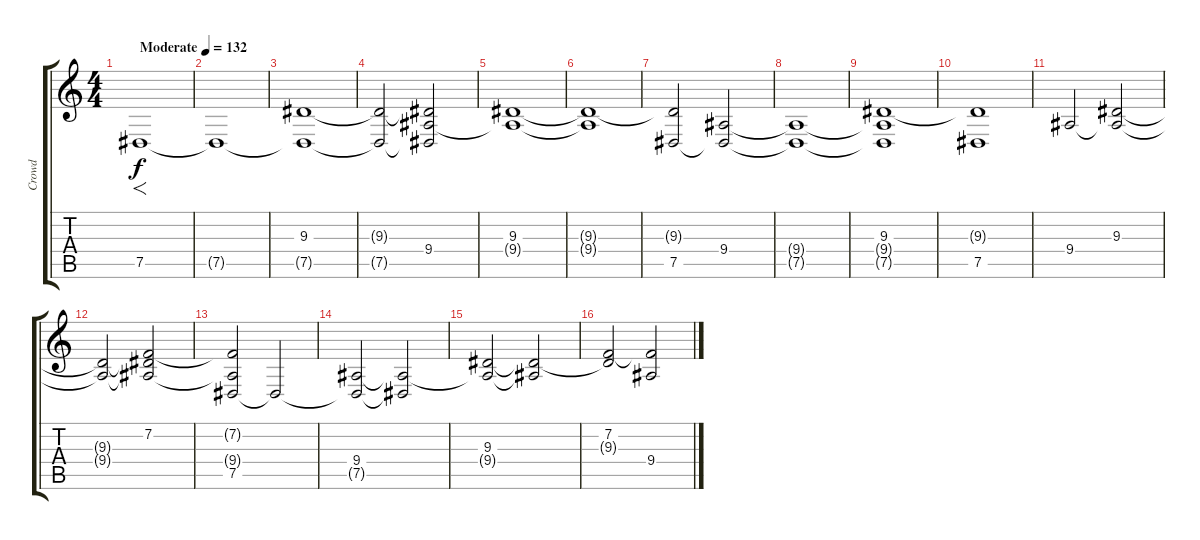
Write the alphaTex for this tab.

\track ("Crowd" "Crowd") {instrument applause}
\staff {score tabs}
\tuning (Eb4 Bb3 Gb3 Db3 Ab2 Eb2) {hide}
\ts (4 4)
\tempo (132 "Moderate")
\clef g2
\ks c
7.5.1{f dy f instrument applause} |
7.5{t}.1 |
(9.3 7.5{t}).1 |
(9.3{t} 7.5{t}).2 (9.3{t} 9.4 7.5{t}).2 |
(9.3 9.4{t}).1 |
(9.3{t} 9.4{t}).1 |
(9.3{t} 7.5).2 (9.4 7.5{t}).2 |
(9.4{t} 7.5{t}).1 |
(9.3 9.4{t} 7.5{t}).1 |
(9.3{t} 7.5).1 |
9.4.2 (9.3 9.4{t}).2 |
(9.3{t} 9.4{t}).2 (7.2 9.3{t} 9.4{t}).2 |
(7.2{t} 9.4{t} 7.5).2 7.5{t}.2 |
(9.4 7.5{t}).2 (9.4{t} 7.5{t}).2 |
(9.3 9.4{t}).2 (9.3{t} 9.4{t}).2 |
(7.2 9.3{t}).2 (7.2{t} 9.4).2
